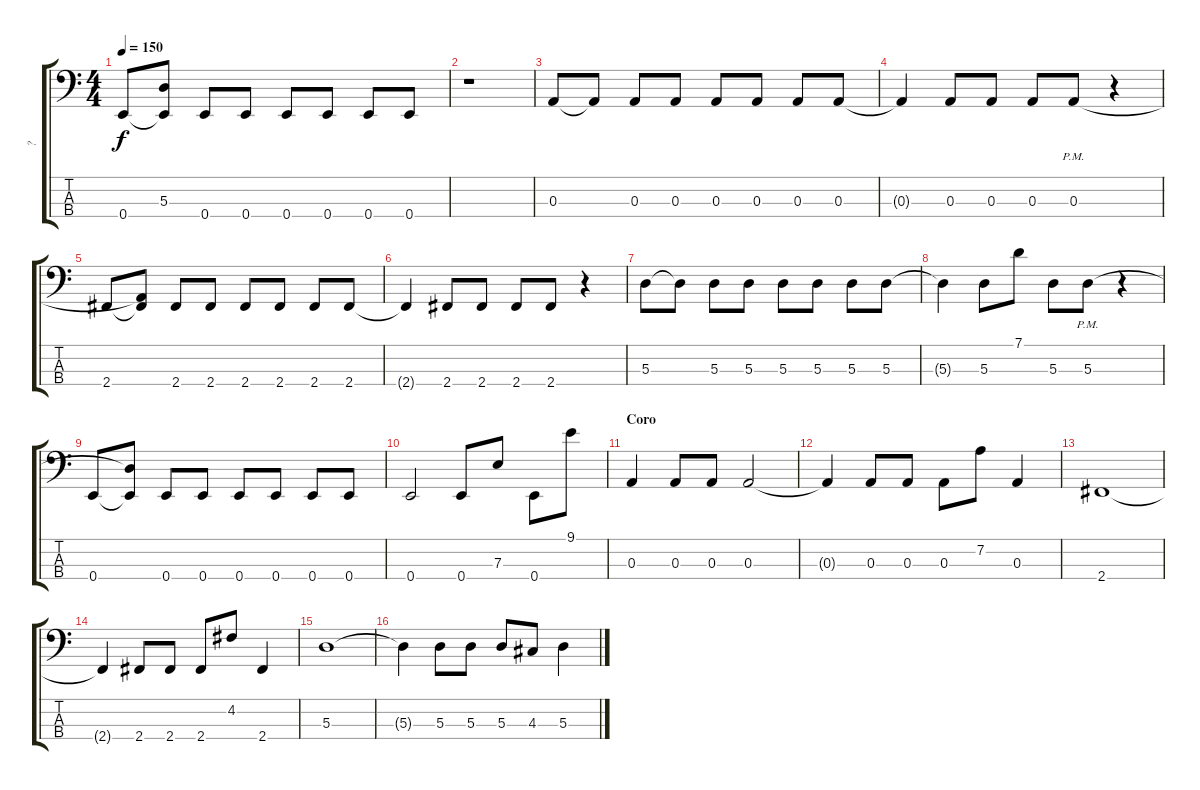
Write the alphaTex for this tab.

\track ("?" "?") {instrument fretlessbass}
\staff {score tabs}
\tuning (G2 D2 A1 E1) {hide}
\ts (4 4)
\tempo 150
\clef f4
\ks c
0.4.8{dy f} (5.3{t} 0.4{t}).8 0.4.8 0.4.8 0.4.8 0.4.8 0.4.8 0.4.8 |
r.1 |
0.3.8 0.3{t}.8 0.3.8 0.3.8 0.3.8 0.3.8 0.3.8 0.3.8 |
0.3{t}.4 0.3.8 0.3.8 0.3.8 0.3{pm}.8 r.4 |
2.4.8 (0.3{t} 2.4{t}).8 2.4.8 2.4.8 2.4.8 2.4.8 2.4.8 2.4.8 |
2.4{t}.4 2.4.8 2.4.8 2.4.8 2.4.8 r.4 |
5.3.8 5.3{t}.8 5.3.8 5.3.8 5.3.8 5.3.8 5.3.8 5.3.8 |
5.3{t}.4 5.3.8 7.1.8 5.3.8 5.3{pm}.8 r.4 |
0.4.8 (5.3{t} 0.4{t}).8 0.4.8 0.4.8 0.4.8 0.4.8 0.4.8 0.4.8 |
0.4.2 0.4.8 7.3.8 0.4.8 9.1.8 |
\section ("" "Coro")
0.3.4 0.3.8 0.3.8 0.3.2 |
0.3{t}.4 0.3.8 0.3.8 0.3.8 7.2.8 0.3.4 |
2.4.1 |
2.4{t}.4 2.4.8 2.4.8 2.4.8 4.2.8 2.4.4 |
5.3.1 |
5.3{t}.4 5.3.8 5.3.8 5.3.8 4.3.8 5.3.4
